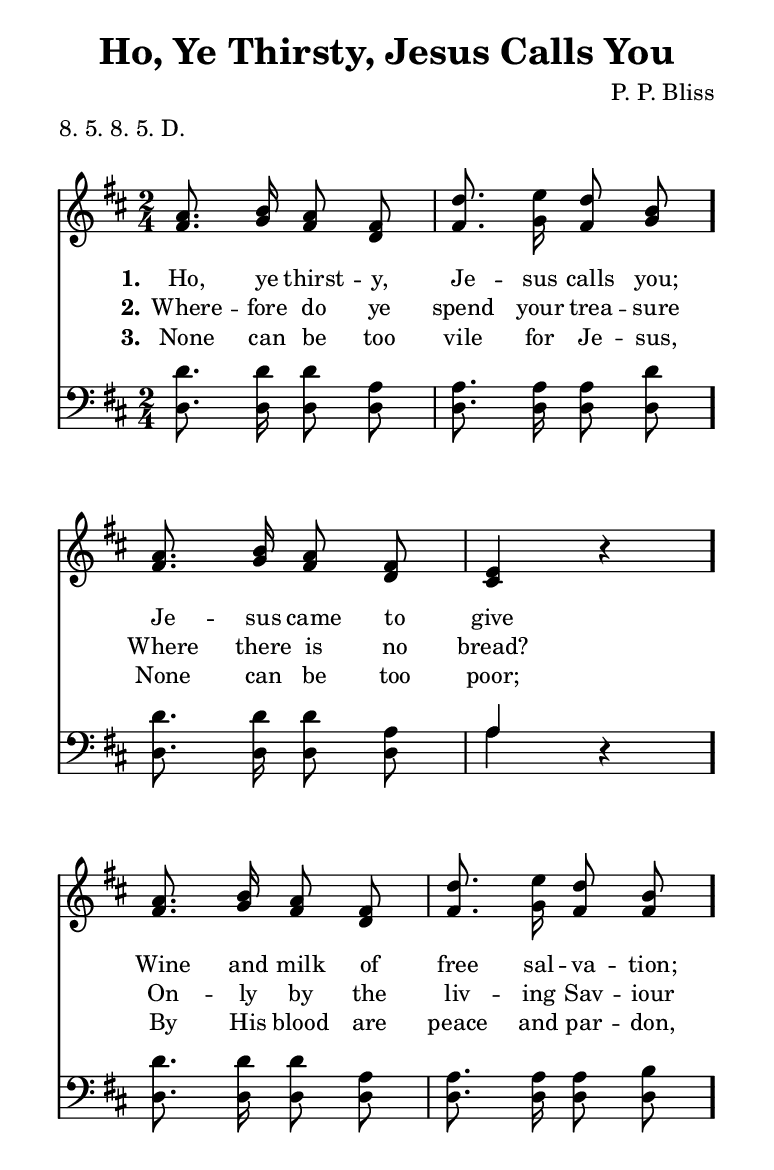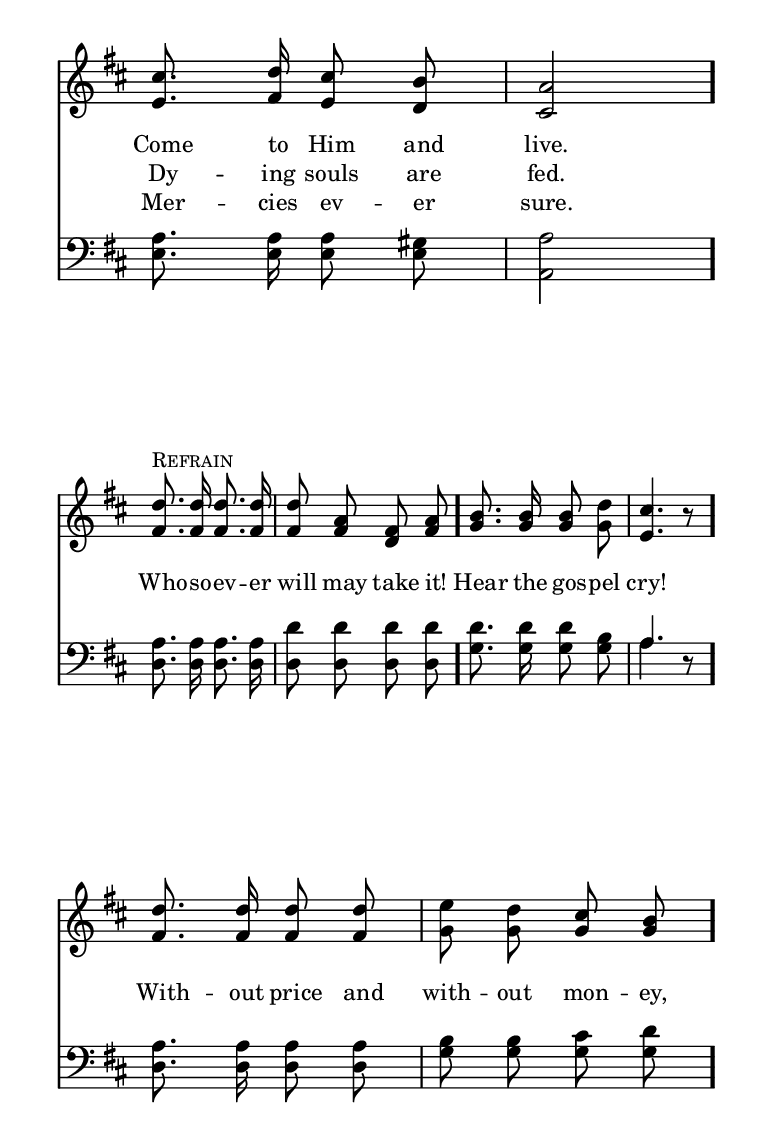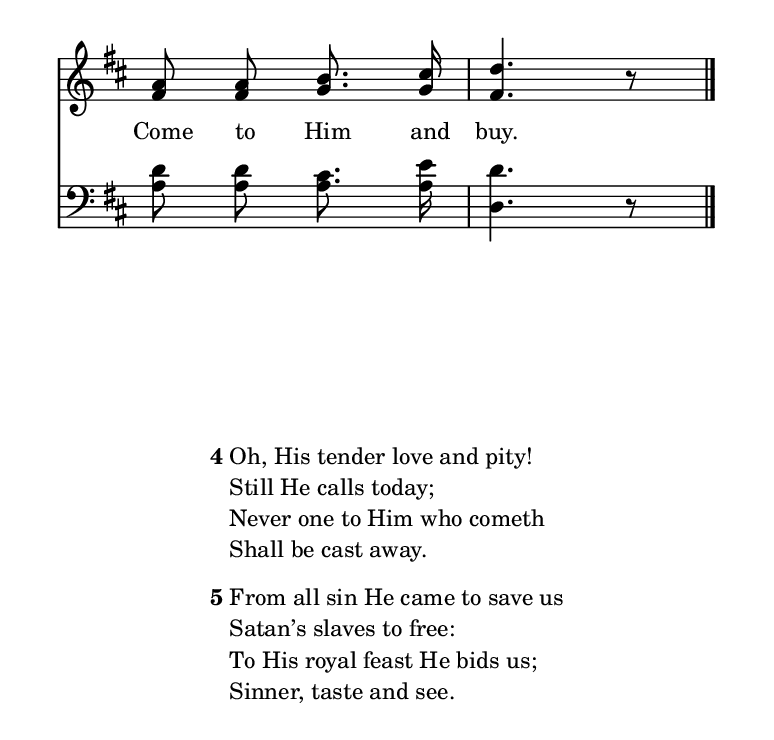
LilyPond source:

\include "common/global.ily"
\paper {
  \include "common/paper.ily"
}

\header{
  %gospel
  hymnnumber = "94"
  title = "Ho, Ye Thirsty, Jesus Calls You"
  tunename = "Hold the Fort"
  meter = "8. 5. 8. 5. D."
  poet = ""
  composer = "P. P. Bliss"
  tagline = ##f
}

% for fermata in MIDI
ta = { \tempo 8=90 }
tb = { \tempo 8=45 }

patternAA = { c8. c16 c8  c8  | c8. c16 c8 c8 }
patternAB = { c8. c16 c8. c16 | c8  c8  c8 c8 }
patternAC = { c8. c16 c8  c8  | c8  c8  c8 c8 }

patternBA = { c8. c16 c8 c8 | c4 c4 }
patternBB = { c8. c16 c8 c8 | c2 }
patternBC = { c8. c16 c8 c8 | c4. c8 }
patternBD = { c8 c8 c8. c16 | c4. c8 }

global = {
  \include "common/overrides.ily"
  \override Staff.TimeSignature.style = #'numbered
  \time 2/4
  \override Score.MetronomeMark.transparent = ##t % hide all fermata changes too
  \ta
  \key d \major
  %\partial 4
  \autoBeamOff
}

notesSoprano = {
\global
\relative c'' {

  \changePitch \patternAA { a b a fis | d' e d b }
  \changePitch \patternBA { a b a fis | e r }
  \changePitch \patternAA { a b a fis | d' e d b }
  \changePitch \patternBB { cis d cis b | a }

  << s^\markup { \small \caps "Refrain" }
  \changePitch \patternAB { d d d d | d a fis a } >>
  \changePitch \patternBC { b b b d | cis r }
  \changePitch \patternAC { d d d d | e d cis b }
  \changePitch \patternBD { a a b cis | d r }

  \bar "|."

}
}

notesAlto = {
\global
\relative e' {

  \changePitch \patternAA { fis g fis d | fis g fis g }
  \changePitch \patternBA { fis g fis d | cis r }
  \changePitch \patternAA { fis g fis d | fis g fis fis }
  \changePitch \patternBB { e fis e d | cis }

  \changePitch \patternAB { fis fis fis fis | fis fis d fis }
  \changePitch \patternBC { g g g g | e r }
  \changePitch \patternAC { fis fis fis fis | g g g g }
  \changePitch \patternBD { fis fis g g | fis r }

}
}

notesTenor = {
\global
\relative a {

  \changePitch \patternAA { d d d a | a a a d }
  \changePitch \patternBA { d d d a | a r }
  \changePitch \patternAA { d d d a | a a a b }
  \changePitch \patternBB { a a a gis | a }

  \changePitch \patternAB { a a a a | d d d d }
  \changePitch \patternBC { d d d b | a r }
  \changePitch \patternAC { a a a a | b b cis d }
  \changePitch \patternBD { d d cis e | d r }

}
}

notesBass = {
\global
\relative f {

  \changePitch \patternAA { d d d d | d d d d }
  \changePitch \patternBA { d d d d | a' r }
  \changePitch \patternAA { d, d d d | d d d d }
  \changePitch \patternBB { e e e e | a, }

  \changePitch \patternAB { d d d d | d d d d }
  \changePitch \patternBC { g g g g | a r }
  \changePitch \patternAC { d, d d d | g g g g }
  \changePitch \patternBD { a a a a | d, r }

}
}

Refrain = \lyricmode {

Who -- so -- ev -- er will may take it! \bar "."
Hear the gos -- pel cry! \bar "." \break
With -- out price and with -- out mon -- ey, \bar "."
Come to Him and buy. \bar "." \break

}

wordsA = \lyricmode {
\set stanza = "1."

Ho, ye thirst -- y, Je -- sus calls you; \bar "."
Je -- sus came to give \bar "." \break
Wine and milk of free sal -- va -- tion; \bar "."
Come to Him and live. \bar "." \break

}

wordsB = \lyricmode {
\set stanza = "2."

Where -- fore do ye spend your trea -- sure
Where there is no bread?
On -- ly by the liv -- ing Sav -- iour
Dy -- ing souls are fed.

\Refrain

}

wordsC = \lyricmode {
\set stanza = "3."

None can be too vile for Je -- sus,
None can be too poor;
By His blood are peace and par -- don,
Mer -- cies ev -- er sure.

}

wordsD = \markuplist {

\line { Oh, His tender love and pity! }
\line { Still He calls today; }
\line { Never one to Him who cometh }
\line { Shall be cast away. }

}

wordsE = \markuplist {

\line { From all sin He came to save us }
\line { Satan’s slaves to free: }
\line { To His royal feast He bids us; }
\line { Sinner, taste and see. }

}

\score {
  \context ChoirStaff <<
    \context Staff = upper <<
      \set Staff.autoBeaming = ##f
      \set ChoirStaff.systemStartDelimiter = #'SystemStartBar
      \set ChoirStaff.printPartCombineTexts = ##f
      \partcombine #'(2 . 9) \notesSoprano \notesAlto
      \context NullVoice = sopranos { \voiceOne << \notesSoprano >> }
      \context NullVoice = altos { \voiceTwo << \notesAlto >> }
      \context Lyrics = one   \lyricsto sopranos \wordsA
      \context Lyrics = two   \lyricsto sopranos \wordsB
      \context Lyrics = three \lyricsto sopranos \wordsC
    >>
    \context Staff = men <<
      \set Staff.autoBeaming = ##f
      \clef bass
      \set ChoirStaff.printPartCombineTexts = ##f
      \partcombine #'(2 . 9) \notesTenor \notesBass
      \context NullVoice = tenors { \voiceOne << \notesTenor >> }
      \context NullVoice = basses { \voiceTwo << \notesBass >> }
    >>
  >>
  \layout {
    \include "common/layout.ily"
  }
  \midi{
    \include "common/midi.ily"
  }
}

\noPageBreak

\markup { \fill-line { \column {
  \line{ \bold 4 \column { \wordsD } } \combine \null \vspace #0.4
  \line{ \bold 5 \column { \wordsE } } \combine \null \vspace #0.4
} } }

\pageBreak

\version "2.19.49"  % necessary for upgrading to future LilyPond versions.

% vi:set et ts=2 sw=2 ai nocindent syntax=lilypond:
